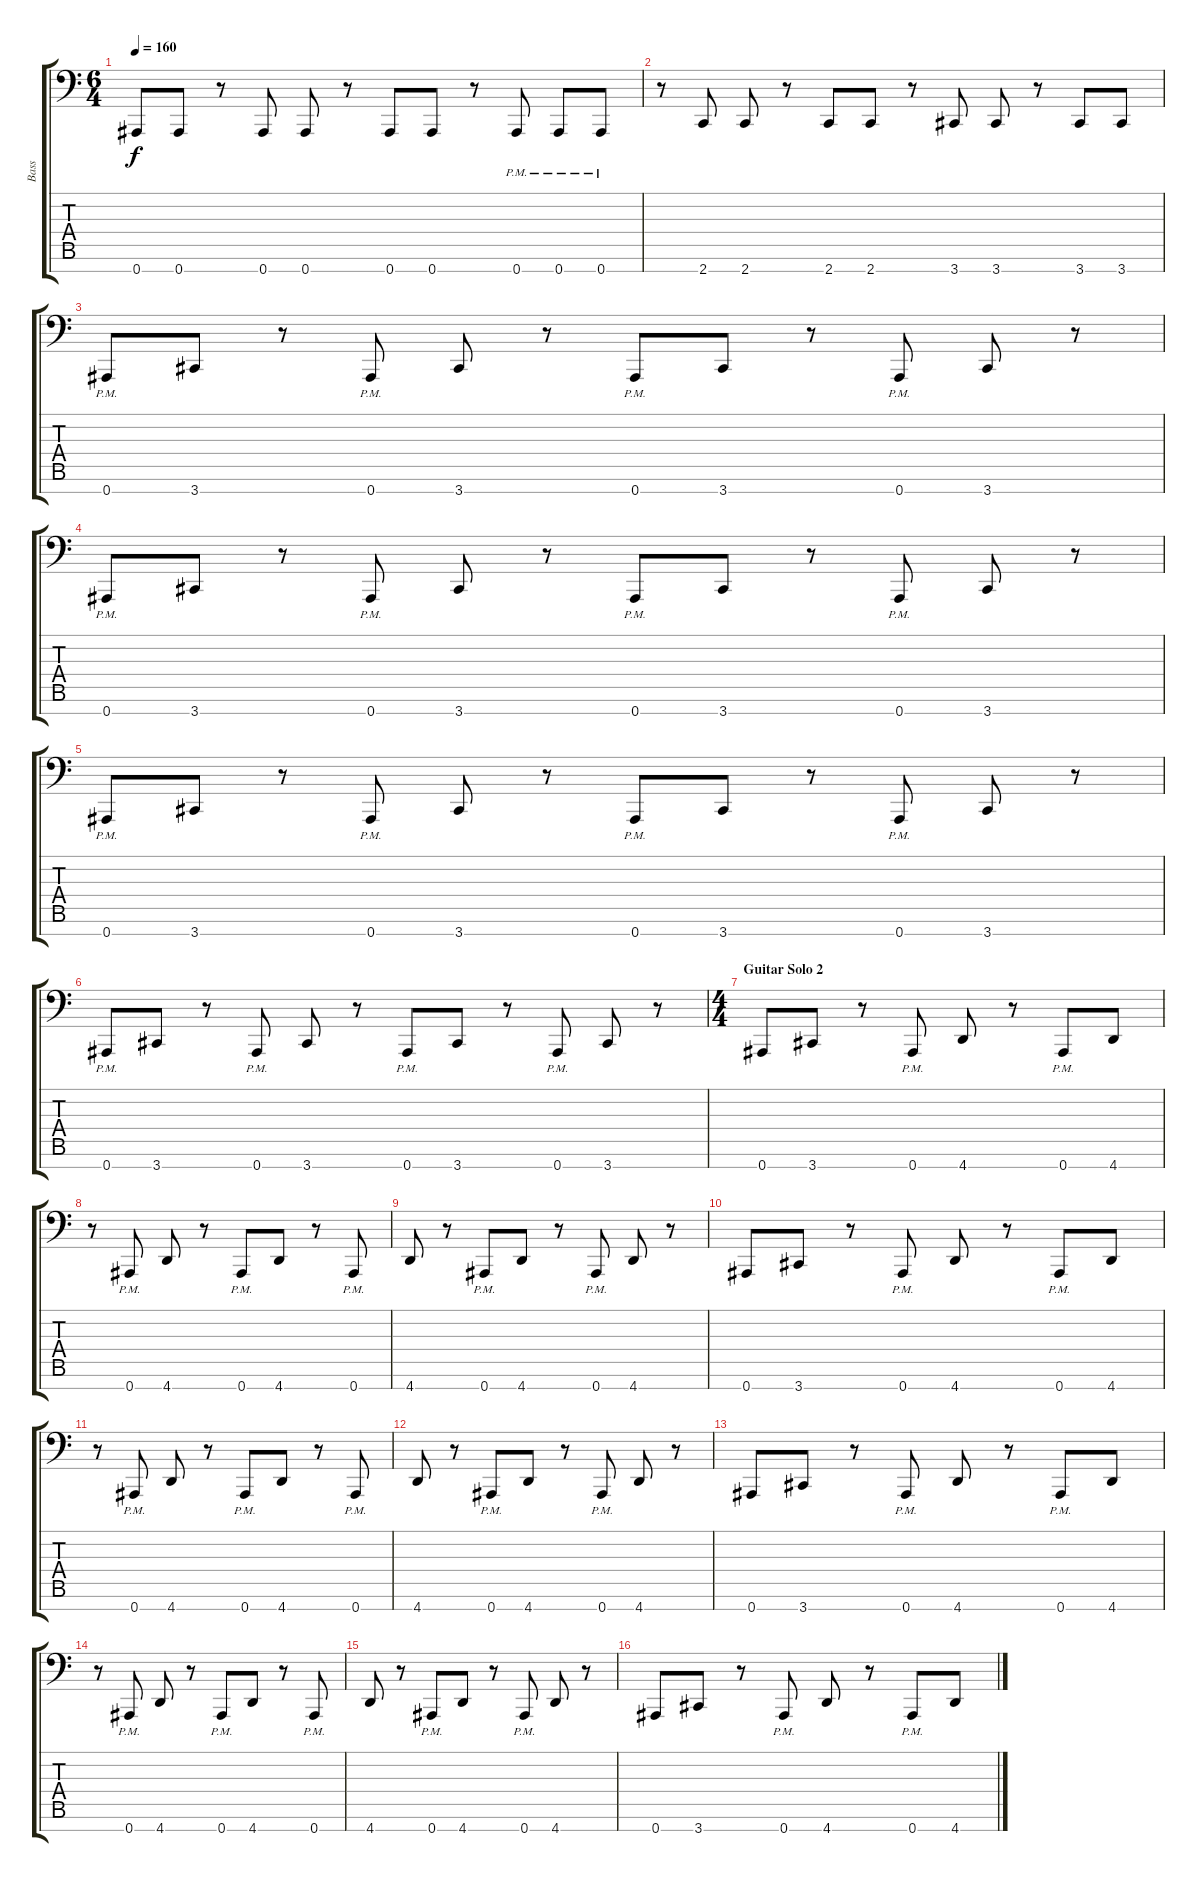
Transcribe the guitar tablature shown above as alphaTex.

\track ("Bass" "Bass") {instrument electricbassfinger}
\staff {score tabs}
\tuning (Eb3 Bb2 Gb2 Db2 Ab1 Eb1 Bb0) {hide}
\ts (6 4)
\tempo 160
\clef f4
\ks c
0.7.8{dy f} 0.7.8 r.8 0.7.8 0.7.8 r.8 0.7.8 0.7.8 r.8 0.7{pm}.8 0.7{pm}.8 0.7{pm}.8 |
r.8 2.7.8 2.7.8 r.8 2.7.8 2.7.8 r.8 3.7.8 3.7.8 r.8 3.7.8 3.7.8 |
0.7{pm}.8 3.7.8 r.8 0.7{pm}.8 3.7.8 r.8 0.7{pm}.8 3.7.8 r.8 0.7{pm}.8 3.7.8 r.8 |
0.7{pm}.8 3.7.8 r.8 0.7{pm}.8 3.7.8 r.8 0.7{pm}.8 3.7.8 r.8 0.7{pm}.8 3.7.8 r.8 |
0.7{pm}.8 3.7.8 r.8 0.7{pm}.8 3.7.8 r.8 0.7{pm}.8 3.7.8 r.8 0.7{pm}.8 3.7.8 r.8 |
0.7{pm}.8 3.7.8 r.8 0.7{pm}.8 3.7.8 r.8 0.7{pm}.8 3.7.8 r.8 0.7{pm}.8 3.7.8 r.8 |
\ts (4 4)
\section ("" "Guitar Solo 2")
0.7.8 3.7.8 r.8 0.7{pm}.8 4.7.8 r.8 0.7{pm}.8 4.7.8 |
r.8 0.7{pm}.8 4.7.8 r.8 0.7{pm}.8 4.7.8 r.8 0.7{pm}.8 |
4.7.8 r.8 0.7{pm}.8 4.7.8 r.8 0.7{pm}.8 4.7.8 r.8 |
0.7.8 3.7.8 r.8 0.7{pm}.8 4.7.8 r.8 0.7{pm}.8 4.7.8 |
r.8 0.7{pm}.8 4.7.8 r.8 0.7{pm}.8 4.7.8 r.8 0.7{pm}.8 |
4.7.8 r.8 0.7{pm}.8 4.7.8 r.8 0.7{pm}.8 4.7.8 r.8 |
0.7.8 3.7.8 r.8 0.7{pm}.8 4.7.8 r.8 0.7{pm}.8 4.7.8 |
r.8 0.7{pm}.8 4.7.8 r.8 0.7{pm}.8 4.7.8 r.8 0.7{pm}.8 |
4.7.8 r.8 0.7{pm}.8 4.7.8 r.8 0.7{pm}.8 4.7.8 r.8 |
0.7.8 3.7.8 r.8 0.7{pm}.8 4.7.8 r.8 0.7{pm}.8 4.7.8
